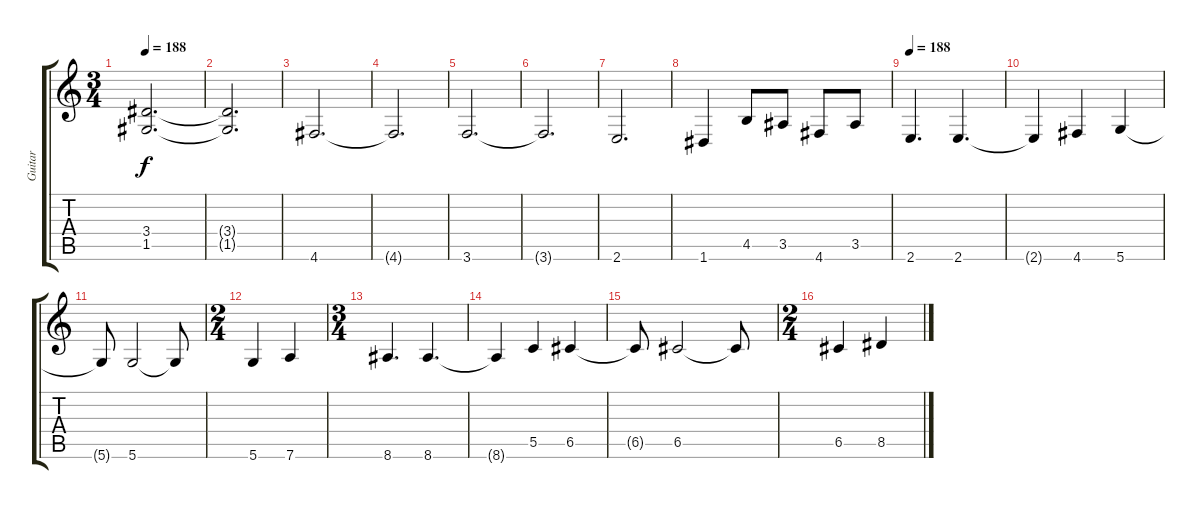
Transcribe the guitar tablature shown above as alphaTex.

\track ("Guitar" "Guitar") {instrument distortionguitar}
\staff {score tabs}
\tuning (D4 A3 F3 C3 G2 D2) {hide}
\ts (3 4)
\tempo 188
\clef g2
\ks c
(3.4 1.5).2{d dy f} |
(3.4{t} 1.5{t}).2{d} |
4.6.2{d} |
4.6{t}.2{d} |
3.6.2{d} |
3.6{t}.2{d} |
2.6.2{d} |
1.6.4 4.5.8 3.5.8 4.6.8 3.5.8 |
\tempo 188
2.6.4{d} 2.6.4{d} |
2.6{t}.4 4.6.4 5.6.4 |
5.6{t}.8 5.6.2 5.6{t}.8 |
\ts (2 4)
5.6.4 7.6.4 |
\ts (3 4)
8.6.4{d} 8.6.4{d} |
8.6{t}.4 5.5.4 6.5.4 |
6.5{t}.8 6.5.2 6.5{t}.8 |
\ts (2 4)
6.5.4 8.5.4
